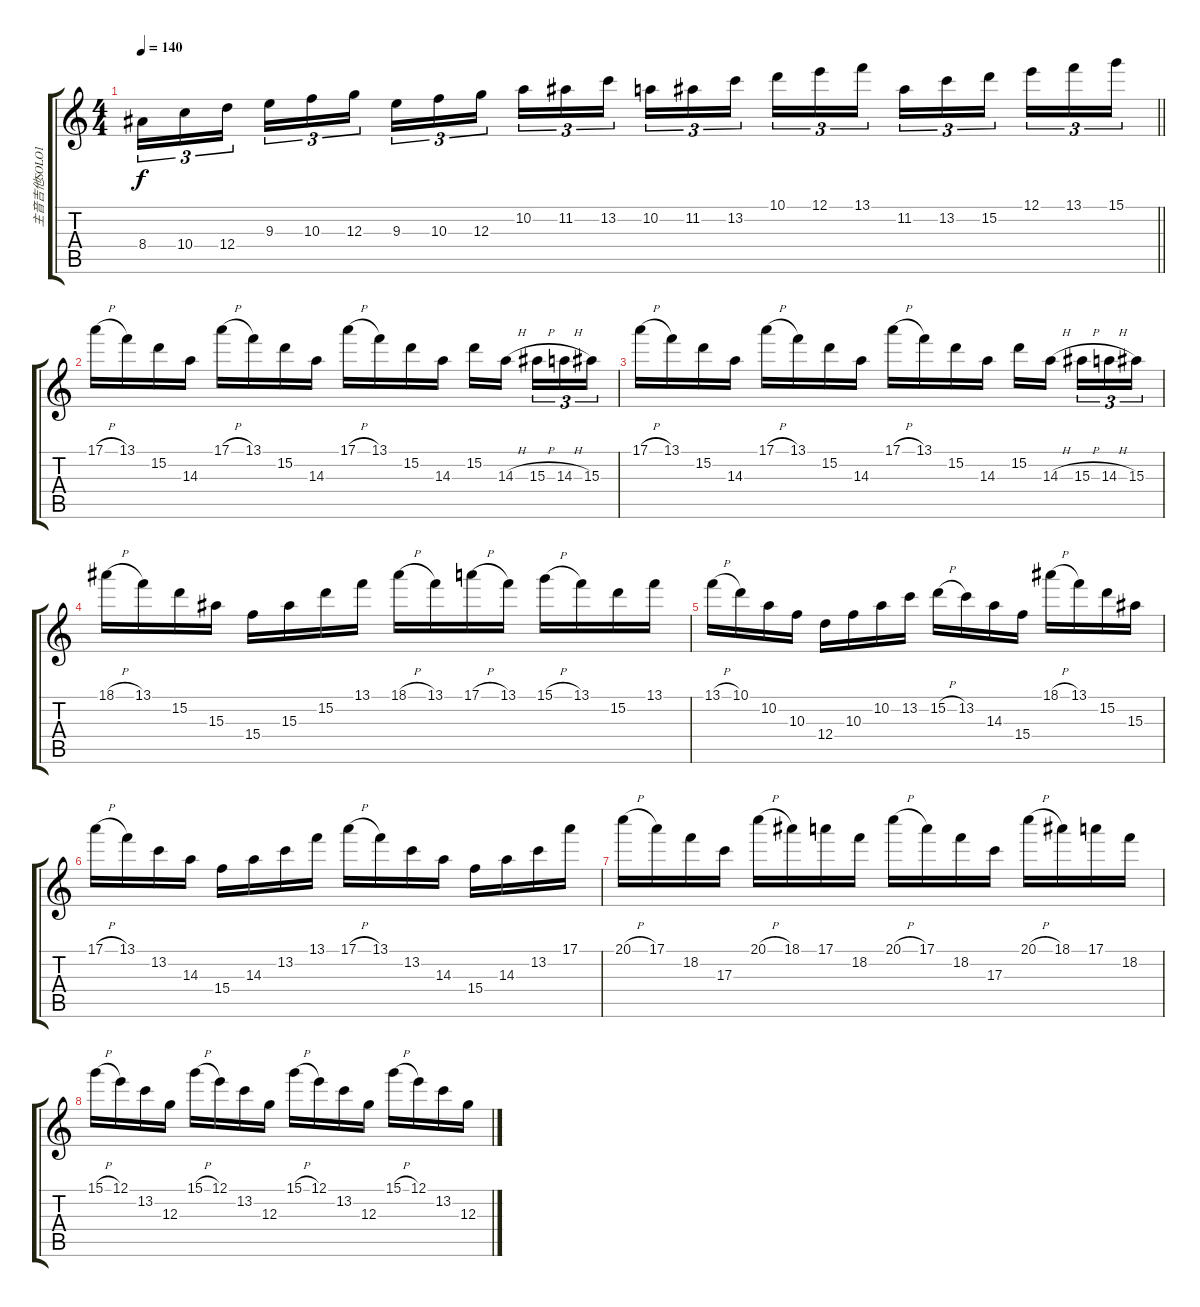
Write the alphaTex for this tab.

\track ("主音吉他SOLO1" "主音吉他SOLO1") {instrument distortionguitar}
\staff {score tabs}
\tuning (E4 B3 G3 D3 A2 E2) {hide}
\ts (4 4)
\tempo 140
\clef g2
\barLineRight lightlight
\ks c
8.4.16{tu (3 2) dy f} 10.4.16{tu (3 2)} 12.4.16{tu (3 2) beam splitsecondary} 9.3.16{tu (3 2)} 10.3.16{tu (3 2)} 12.3.16{tu (3 2)} 9.3.16{tu (3 2)} 10.3.16{tu (3 2)} 12.3.16{tu (3 2) beam splitsecondary} 10.2.16{tu (3 2)} 11.2.16{tu (3 2)} 13.2.16{tu (3 2)} 10.2.16{tu (3 2)} 11.2.16{tu (3 2)} 13.2.16{tu (3 2) beam splitsecondary} 10.1.16{tu (3 2)} 12.1.16{tu (3 2)} 13.1.16{tu (3 2)} 11.2.16{tu (3 2)} 13.2.16{tu (3 2)} 15.2.16{tu (3 2) beam splitsecondary} 12.1.16{tu (3 2)} 13.1.16{tu (3 2)} 15.1.16{tu (3 2)} |
17.1{h}.16 13.1.16 15.2.16 14.3.16 17.1{h}.16 13.1.16 15.2.16 14.3.16 17.1{h}.16 13.1.16 15.2.16 14.3.16 15.2.16 14.3{h}.16{beam splitsecondary} 15.3{h}.16{tu (3 2)} 14.3{h}.16{tu (3 2)} 15.3.16{tu (3 2)} |
17.1{h}.16 13.1.16 15.2.16 14.3.16 17.1{h}.16 13.1.16 15.2.16 14.3.16 17.1{h}.16 13.1.16 15.2.16 14.3.16 15.2.16 14.3{h}.16{beam splitsecondary} 15.3{h}.16{tu (3 2)} 14.3{h}.16{tu (3 2)} 15.3.16{tu (3 2)} |
18.1{h}.16 13.1.16 15.2.16 15.3.16 15.4.16 15.3.16 15.2.16 13.1.16 18.1{h}.16 13.1.16 17.1{h}.16 13.1.16 15.1{h}.16 13.1.16 15.2.16 13.1.16 |
13.1{h}.16 10.1.16 10.2.16 10.3.16 12.4.16 10.3.16 10.2.16 13.2.16 15.2{h}.16 13.2.16 14.3.16 15.4.16 18.1{h}.16 13.1.16 15.2.16 15.3.16 |
17.1{h}.16 13.1.16 13.2.16 14.3.16 15.4.16 14.3.16 13.2.16 13.1.16 17.1{h}.16 13.1.16 13.2.16 14.3.16 15.4.16 14.3.16 13.2.16 17.1.16 |
20.1{h}.16 17.1.16 18.2.16 17.3.16 20.1{h}.16 18.1.16 17.1.16 18.2.16 20.1{h}.16 17.1.16 18.2.16 17.3.16 20.1{h}.16 18.1.16 17.1.16 18.2.16 |
15.1{h}.16 12.1.16 13.2.16 12.3.16 15.1{h}.16 12.1.16 13.2.16 12.3.16 15.1{h}.16 12.1.16 13.2.16 12.3.16 15.1{h}.16 12.1.16 13.2.16 12.3.16
